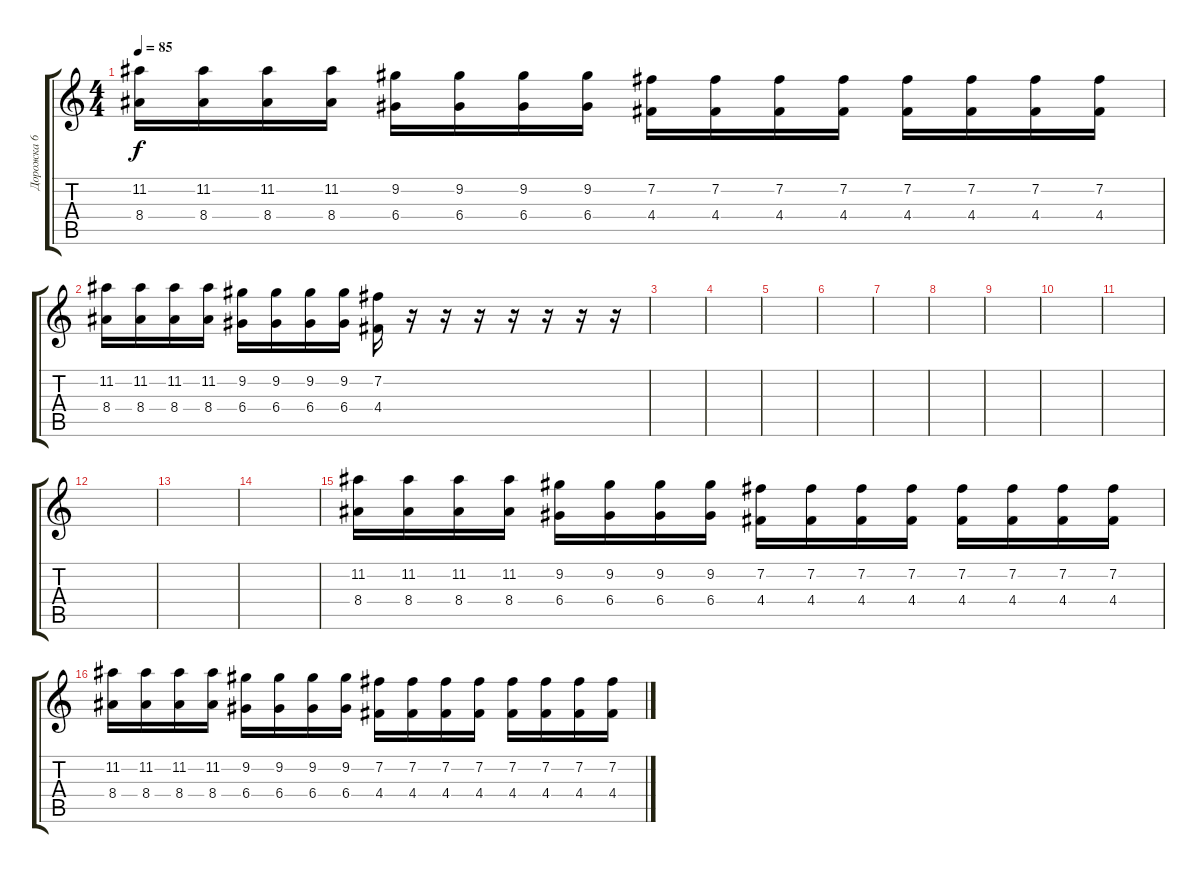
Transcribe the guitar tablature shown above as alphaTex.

\track ("Дорожка 6" "Дорожка 6") {instrument distortionguitar}
\staff {score tabs}
\tuning (E4 B3 G3 D3 A2 E2) {hide}
\ts (4 4)
\tempo 85
\clef g2
\ks c
(11.2 8.4).16{dy f} (11.2 8.4).16 (11.2 8.4).16 (11.2 8.4).16 (9.2 6.4).16 (9.2 6.4).16 (9.2 6.4).16 (9.2 6.4).16 (7.2 4.4).16 (7.2 4.4).16 (7.2 4.4).16 (7.2 4.4).16 (7.2 4.4).16 (7.2 4.4).16 (7.2 4.4).16 (7.2 4.4).16 |
(11.2 8.4).16 (11.2 8.4).16 (11.2 8.4).16 (11.2 8.4).16 (9.2 6.4).16 (9.2 6.4).16 (9.2 6.4).16 (9.2 6.4).16 (7.2 4.4).16 r.16 r.16 r.16 r.16 r.16 r.16 r.16 |
|
|
|
|
|
|
|
|
|
|
|
|
(11.2 8.4).16 (11.2 8.4).16 (11.2 8.4).16 (11.2 8.4).16 (9.2 6.4).16 (9.2 6.4).16 (9.2 6.4).16 (9.2 6.4).16 (7.2 4.4).16 (7.2 4.4).16 (7.2 4.4).16 (7.2 4.4).16 (7.2 4.4).16 (7.2 4.4).16 (7.2 4.4).16 (7.2 4.4).16 |
(11.2 8.4).16 (11.2 8.4).16 (11.2 8.4).16 (11.2 8.4).16 (9.2 6.4).16 (9.2 6.4).16 (9.2 6.4).16 (9.2 6.4).16 (7.2 4.4).16 (7.2 4.4).16 (7.2 4.4).16 (7.2 4.4).16 (7.2 4.4).16 (7.2 4.4).16 (7.2 4.4).16 (7.2 4.4).16
